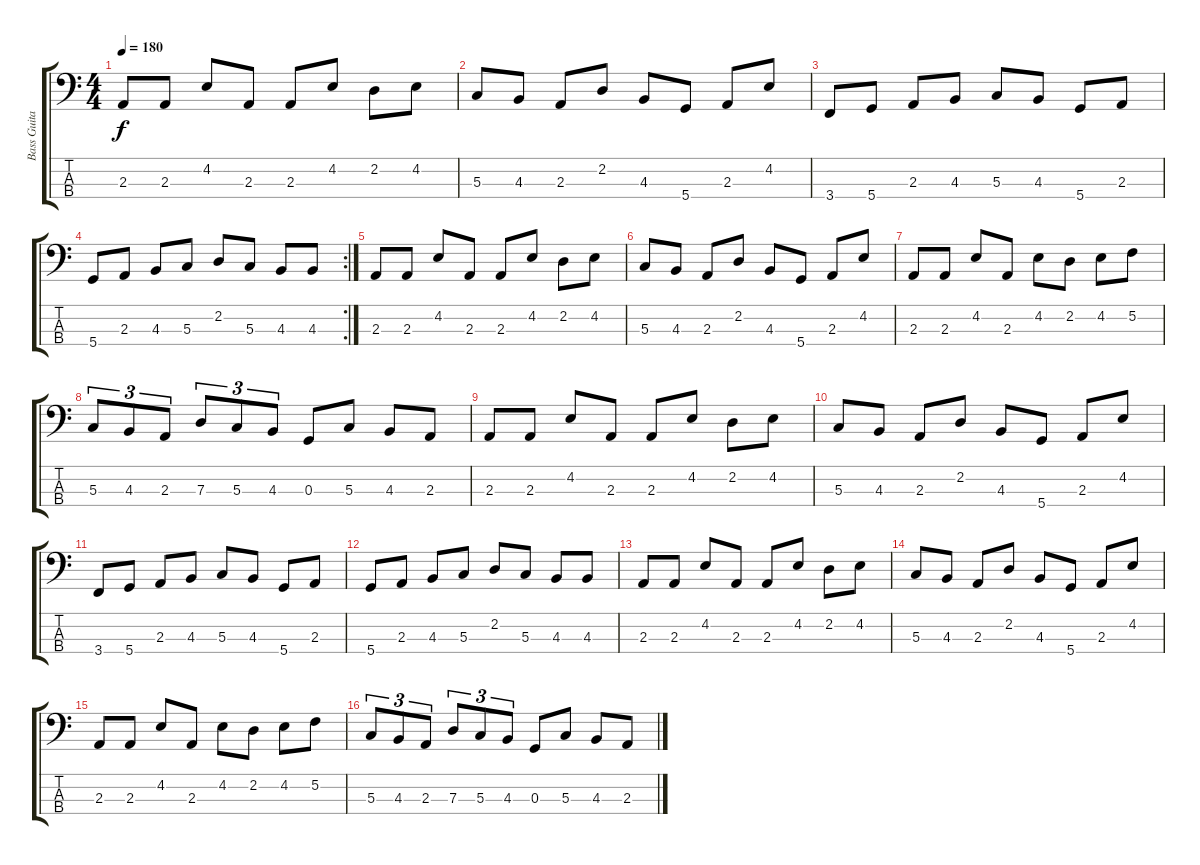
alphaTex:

\track ("Bass Guitar" "Bass Guita") {instrument electricbassfinger}
\staff {score tabs}
\tuning (F2 C2 G1 D1) {hide}
\ts (4 4)
\tempo 180
\clef f4
\ks c
2.3.8{dy f} 2.3.8 4.2.8 2.3.8 2.3.8 4.2.8 2.2.8 4.2.8 |
5.3.8 4.3.8 2.3.8 2.2.8 4.3.8 5.4.8 2.3.8 4.2.8 |
3.4.8 5.4.8 2.3.8 4.3.8 5.3.8 4.3.8 5.4.8 2.3.8 |
\rc 2
5.4.8 2.3.8 4.3.8 5.3.8 2.2.8 5.3.8 4.3.8 4.3.8 |
2.3.8 2.3.8 4.2.8 2.3.8 2.3.8 4.2.8 2.2.8 4.2.8 |
5.3.8 4.3.8 2.3.8 2.2.8 4.3.8 5.4.8 2.3.8 4.2.8 |
2.3.8 2.3.8 4.2.8 2.3.8 4.2.8 2.2.8 4.2.8 5.2.8 |
5.3.8{tu (3 2)} 4.3.8{tu (3 2)} 2.3.8{tu (3 2)} 7.3.8{tu (3 2)} 5.3.8{tu (3 2)} 4.3.8{tu (3 2)} 0.3.8 5.3.8 4.3.8 2.3.8 |
2.3.8 2.3.8 4.2.8 2.3.8 2.3.8 4.2.8 2.2.8 4.2.8 |
5.3.8 4.3.8 2.3.8 2.2.8 4.3.8 5.4.8 2.3.8 4.2.8 |
3.4.8 5.4.8 2.3.8 4.3.8 5.3.8 4.3.8 5.4.8 2.3.8 |
5.4.8 2.3.8 4.3.8 5.3.8 2.2.8 5.3.8 4.3.8 4.3.8 |
2.3.8 2.3.8 4.2.8 2.3.8 2.3.8 4.2.8 2.2.8 4.2.8 |
5.3.8 4.3.8 2.3.8 2.2.8 4.3.8 5.4.8 2.3.8 4.2.8 |
2.3.8 2.3.8 4.2.8 2.3.8 4.2.8 2.2.8 4.2.8 5.2.8 |
5.3.8{tu (3 2)} 4.3.8{tu (3 2)} 2.3.8{tu (3 2)} 7.3.8{tu (3 2)} 5.3.8{tu (3 2)} 4.3.8{tu (3 2)} 0.3.8 5.3.8 4.3.8 2.3.8
